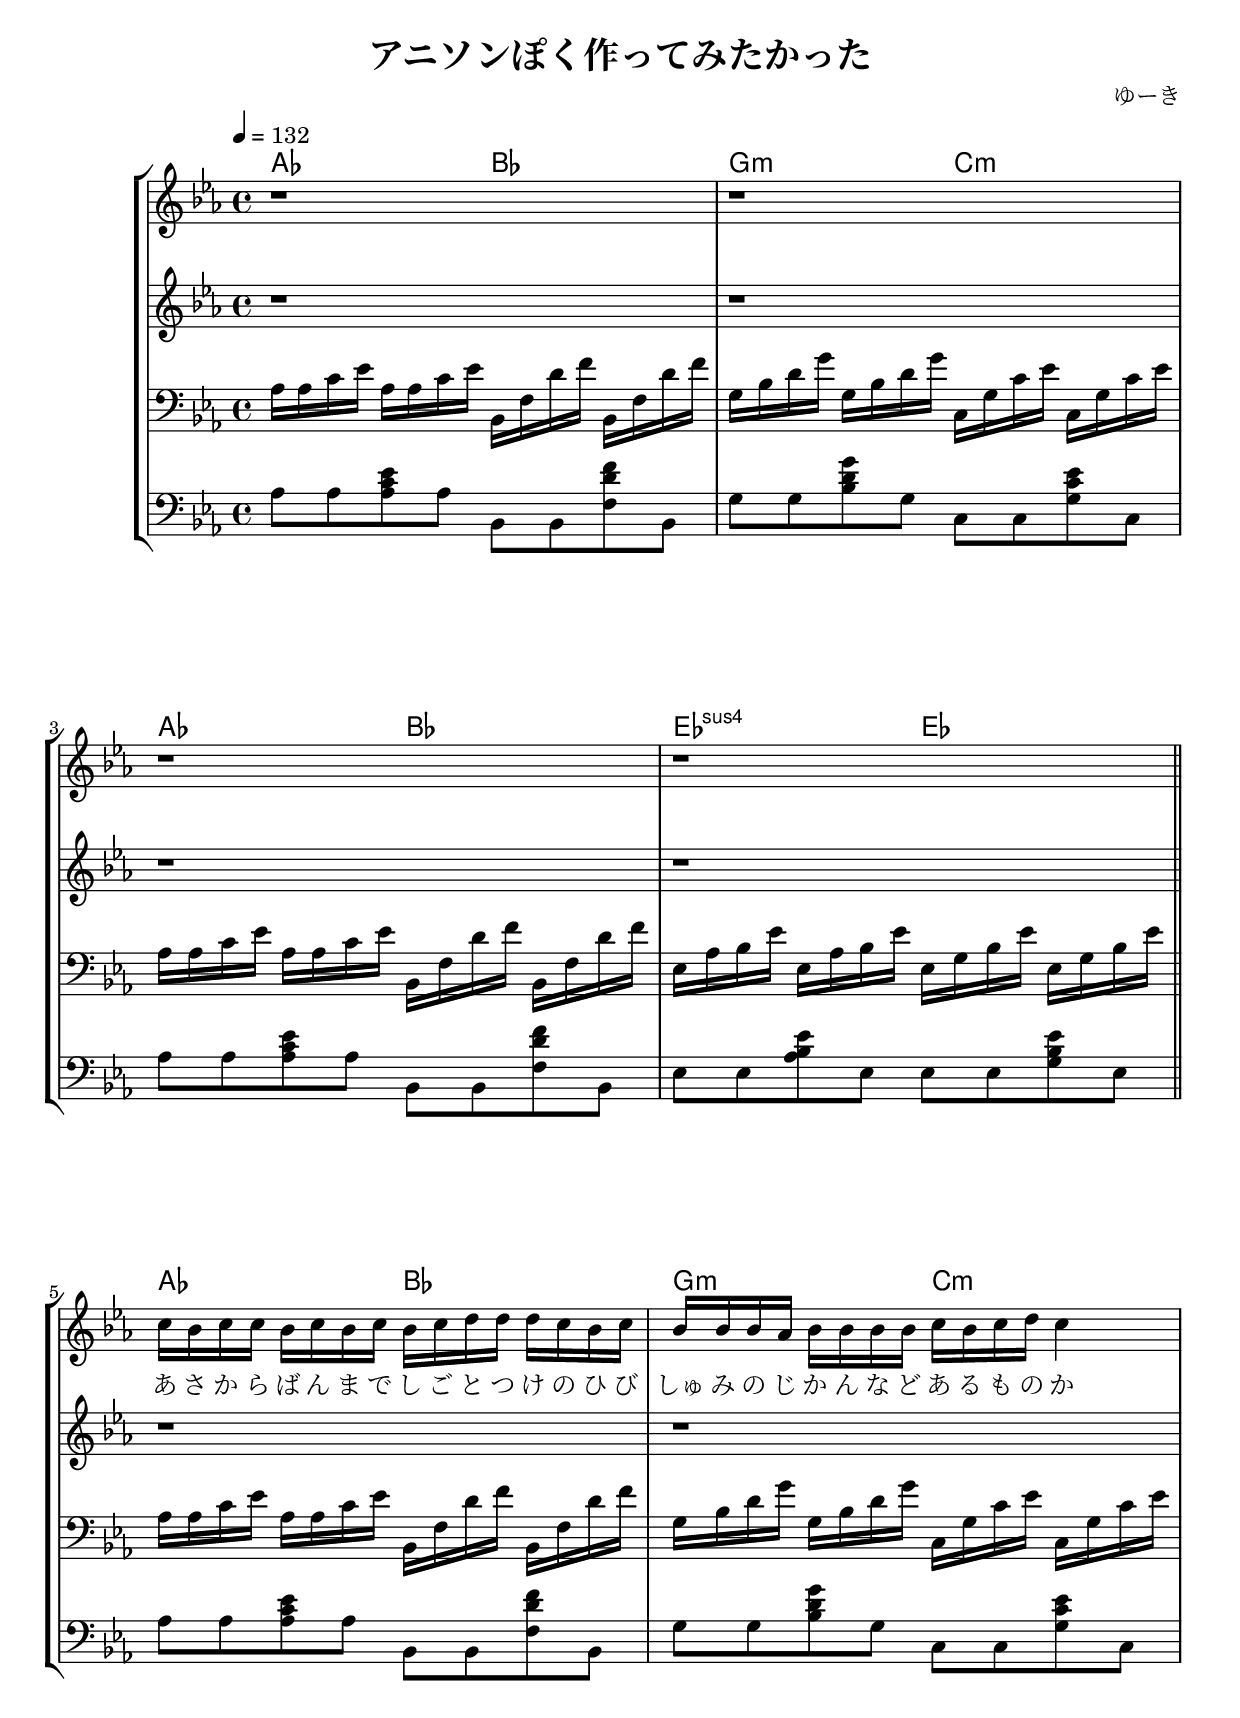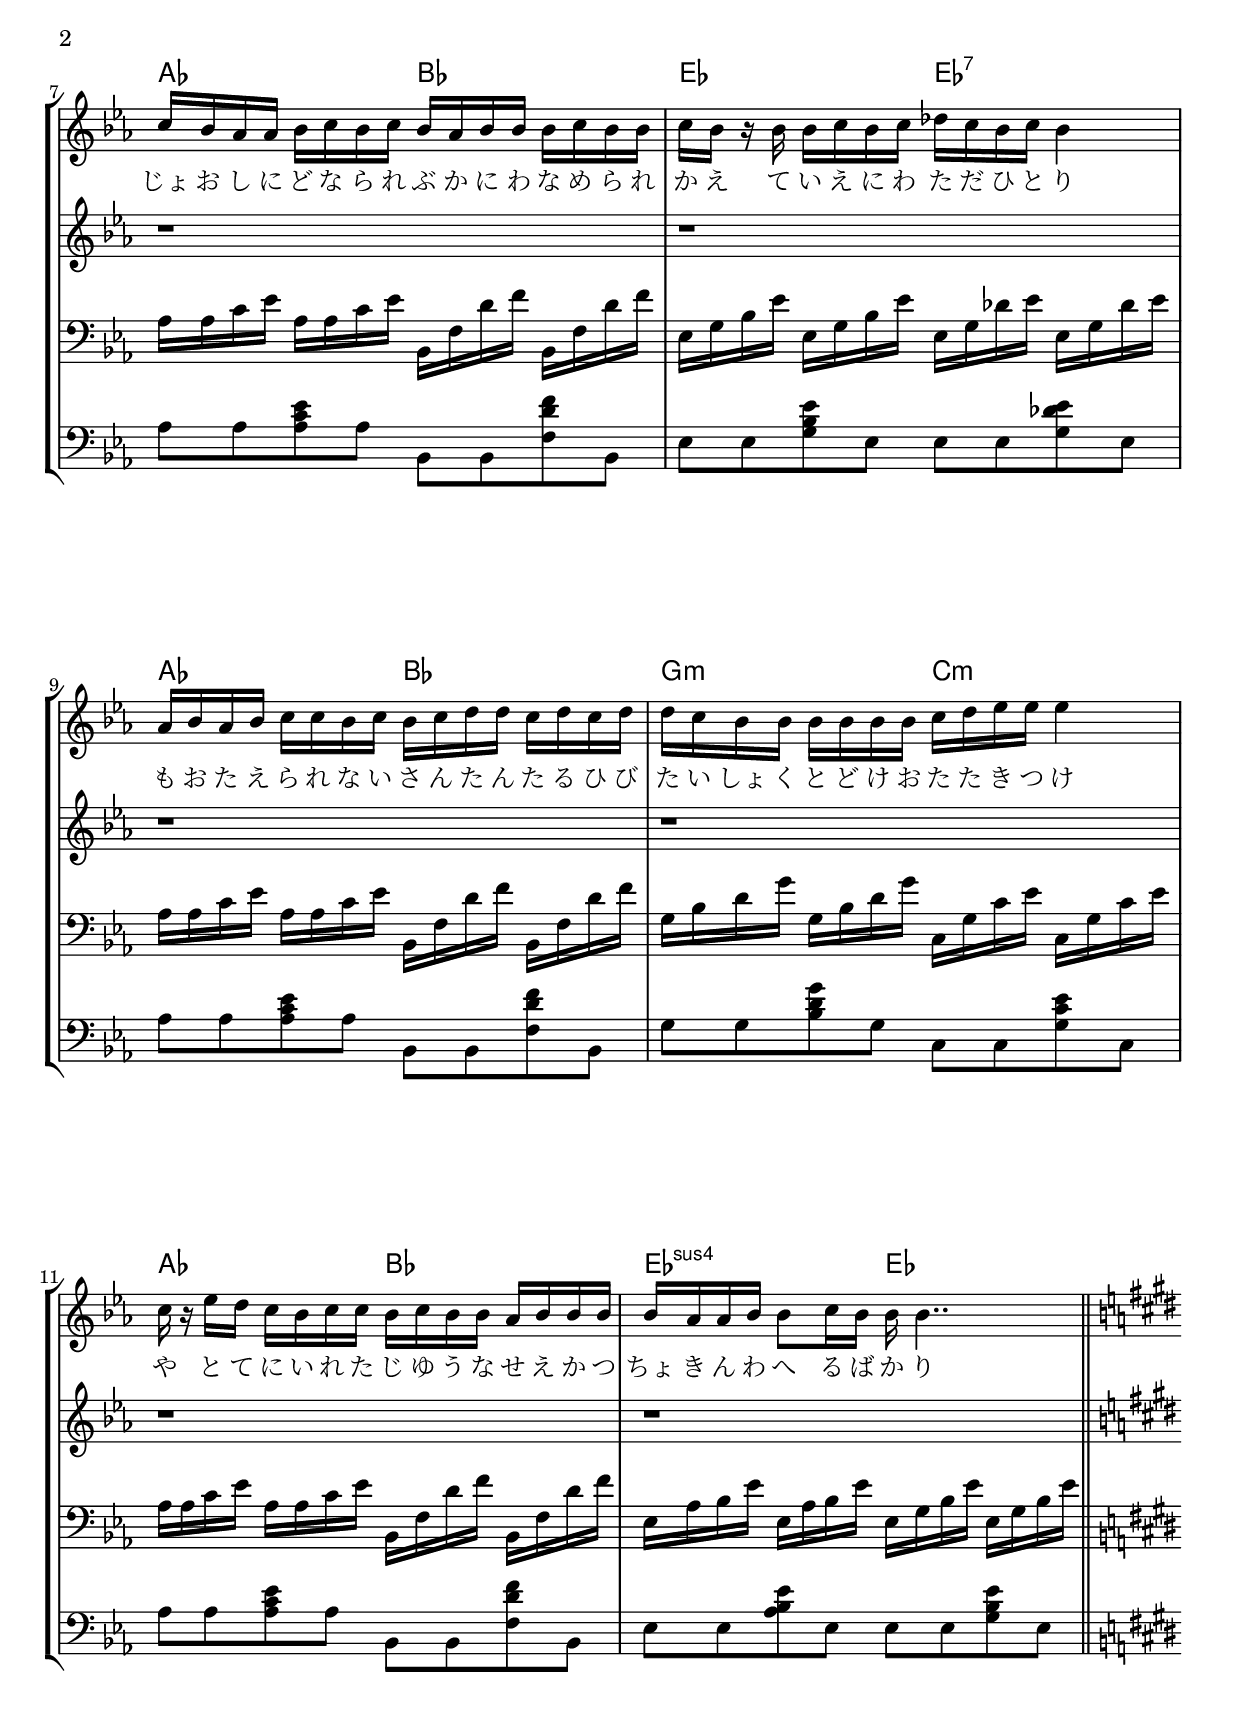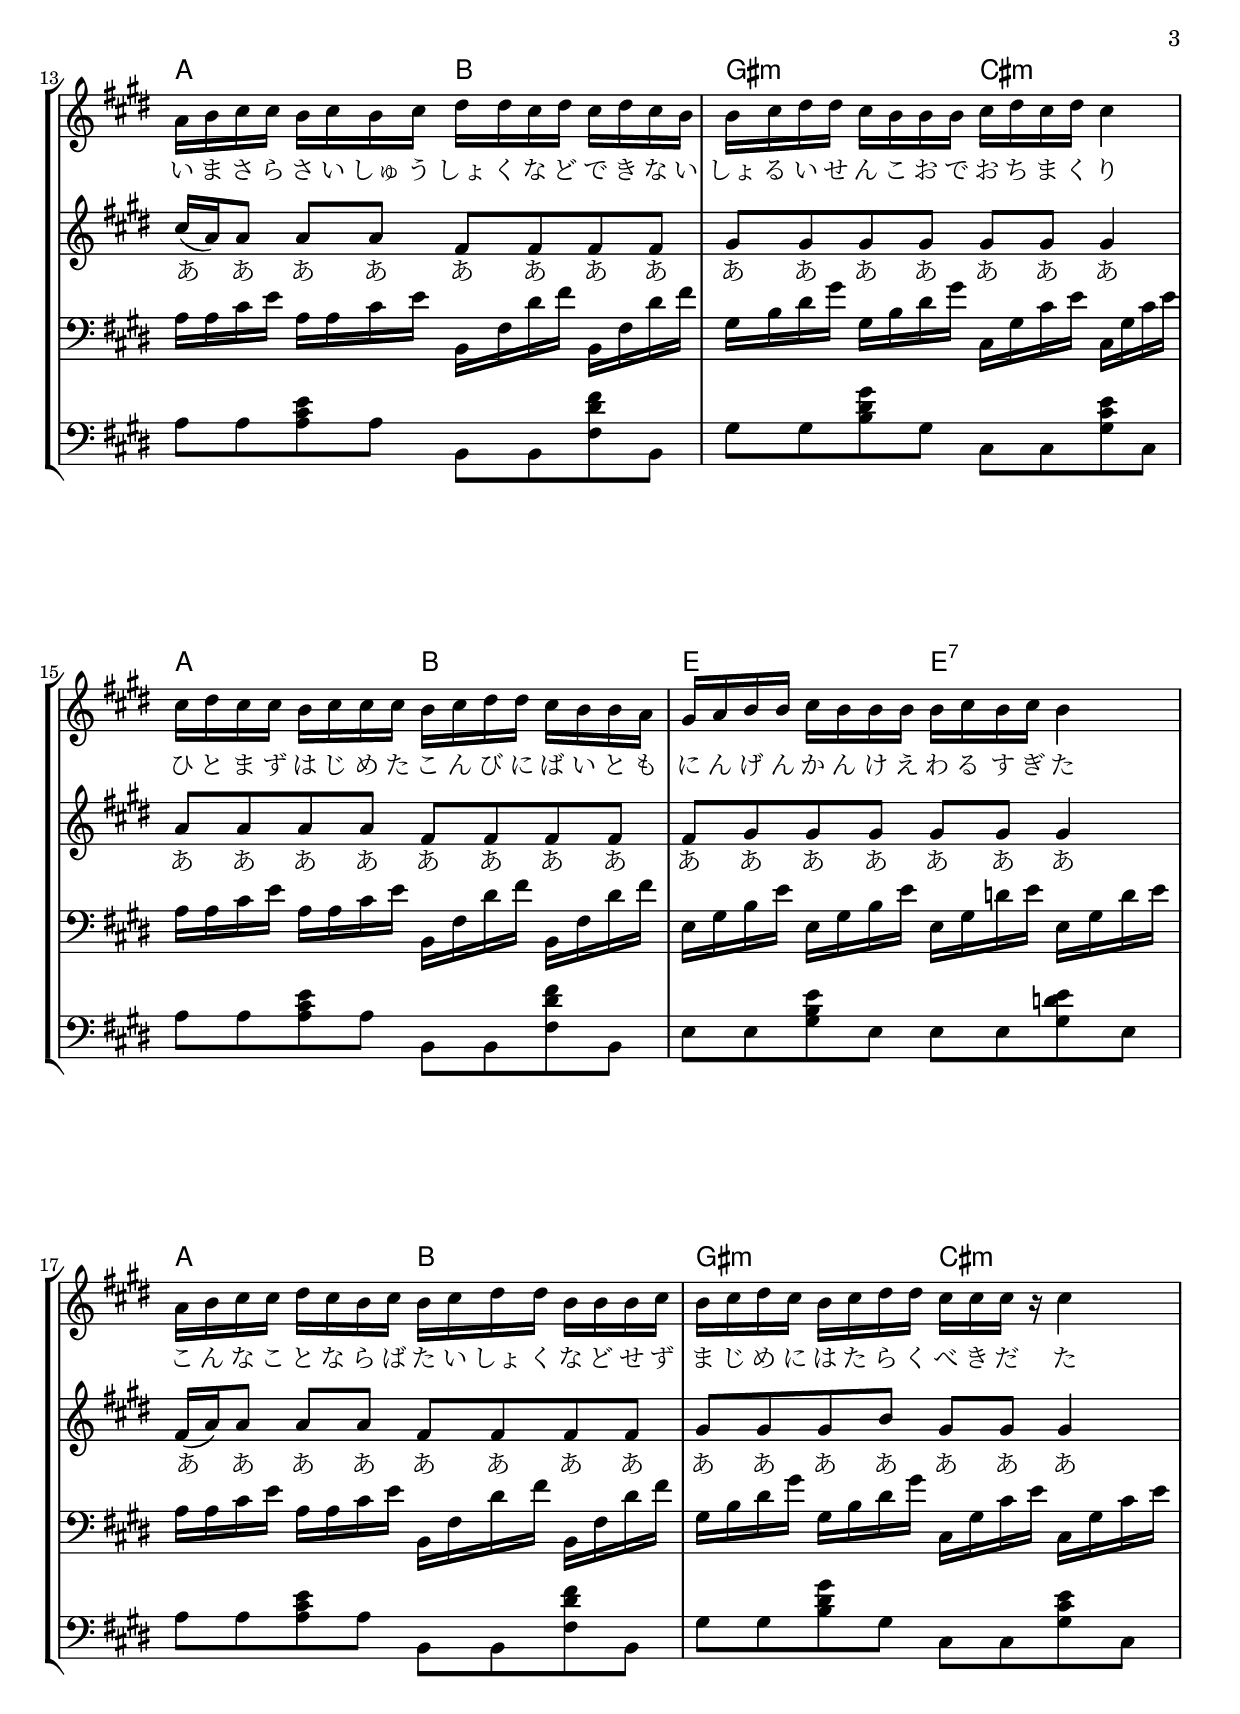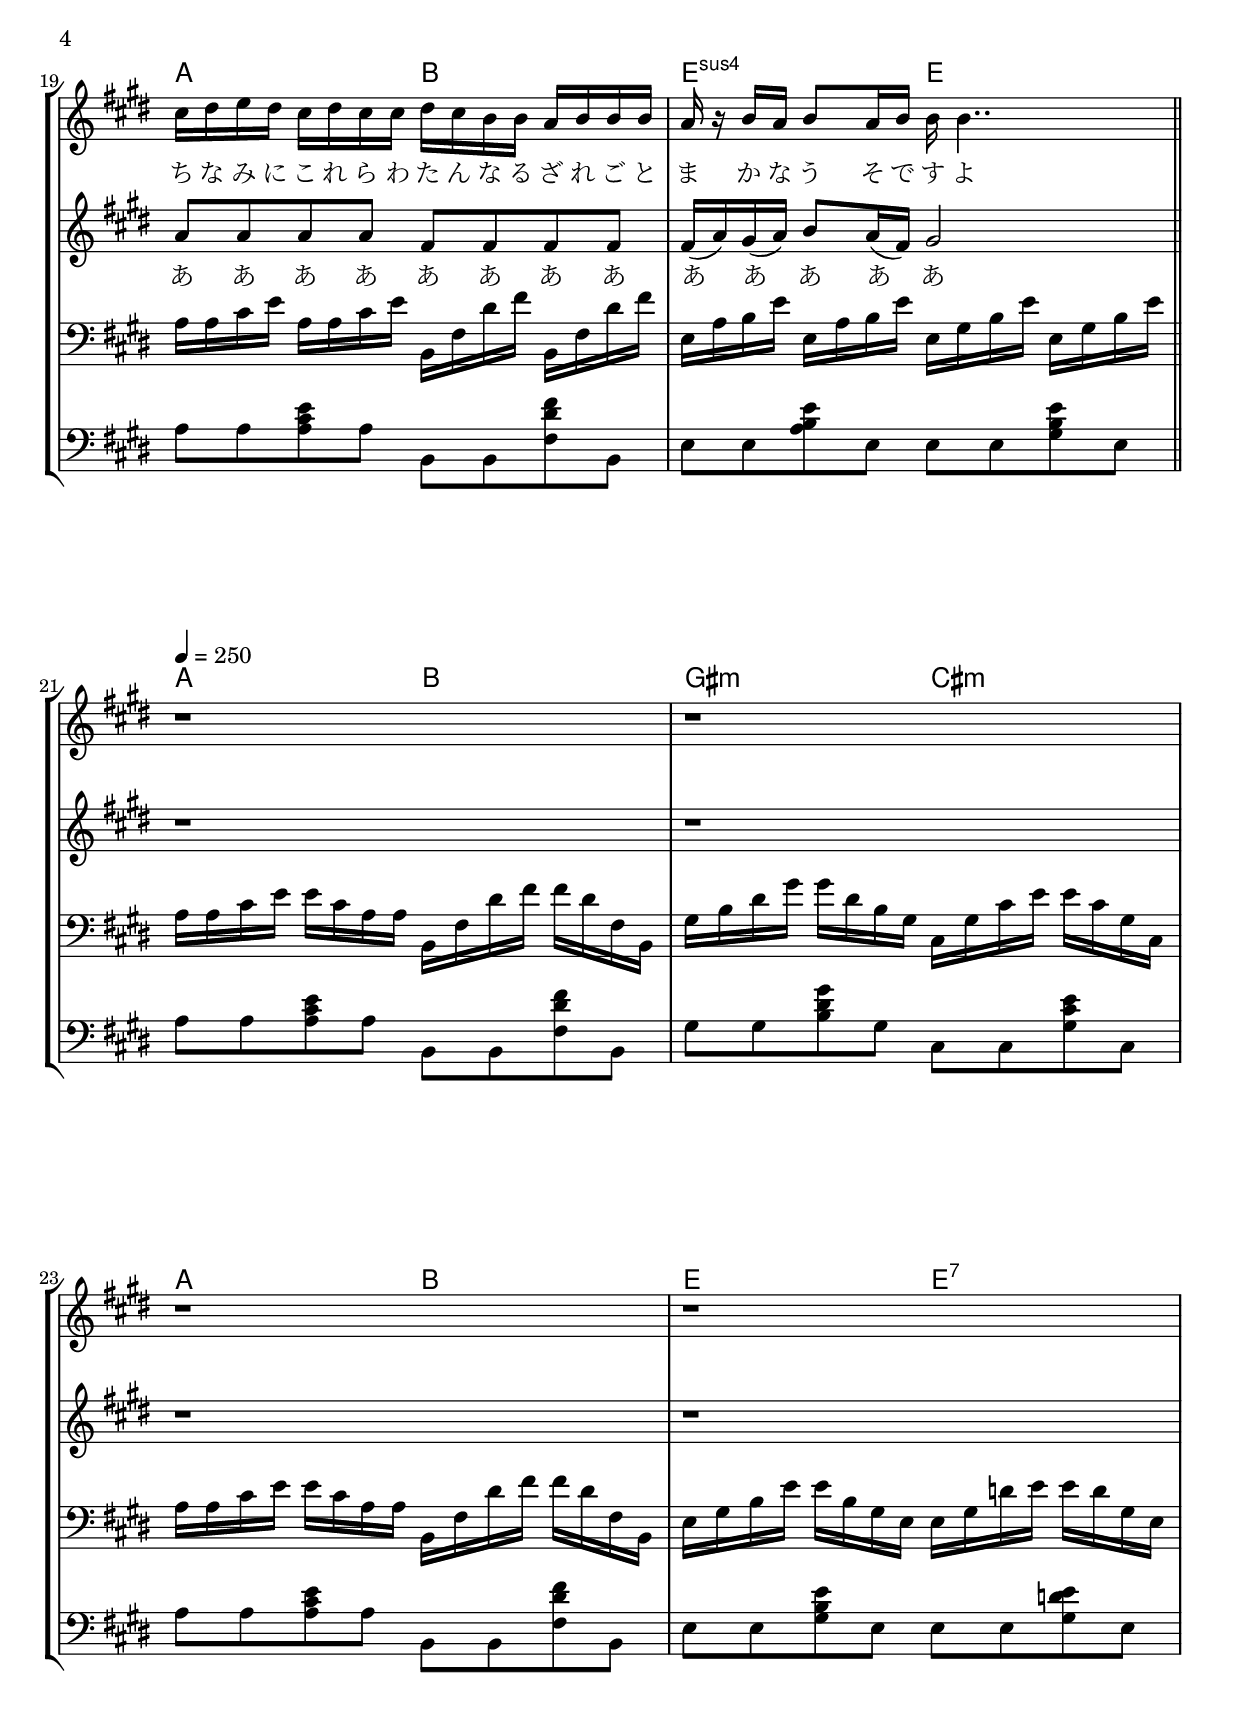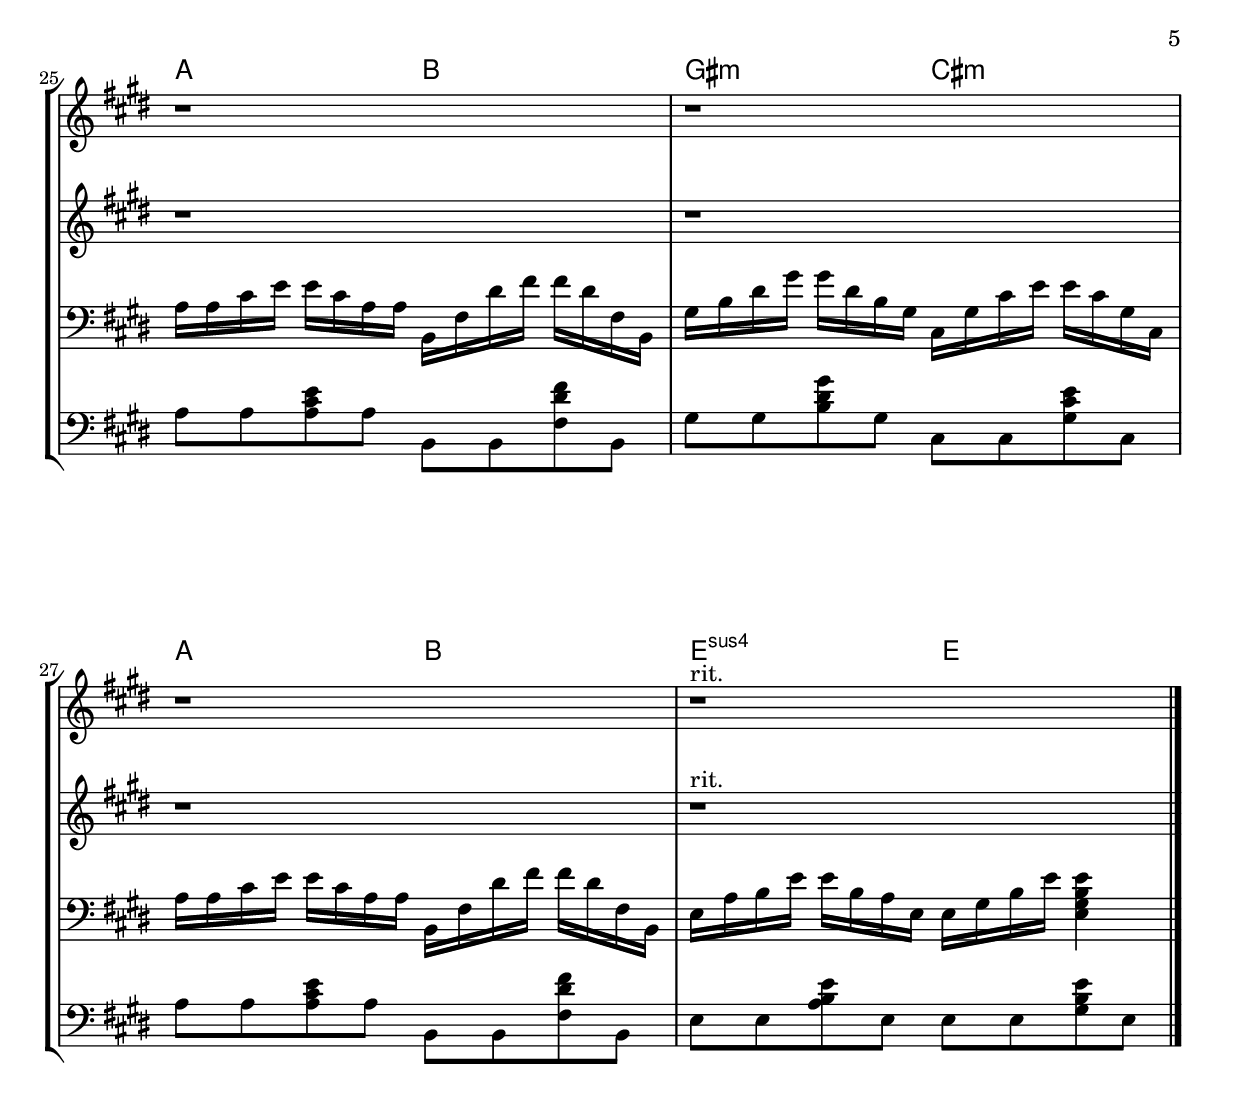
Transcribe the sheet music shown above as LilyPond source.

\version "2.12.1"

\header {
	title = \markup {アニソンぽく作ってみたかった}
	composer = \markup \center-column {ゆーき}
}

harmony = \chordmode {
	as2 bes g:m c:m as bes es:sus4 es 

	as bes g:m c:m as bes es es:7 as bes g:m c:m as bes es:sus4 es 

	a b gis:m cis:m a b e e:7 a b gis:m cis:m a b e:sus4 e 

	a b gis:m cis:m a b e e:7 a b gis:m cis:m a b e:sus4 e 
}

melody = {
	\key es \major
	\tempo 4 = 132
	r1 | r1 | r1 | r1   
	\set Staff.midiInstrument = #"mmi0.48"
	c''16  bes'16  c''16  c''16  bes'16  c''16  bes'16  c''16  bes'16  c''16  d''16  d''16  d''16  c''16  bes'16  c''16 
	bes'16  bes'16  bes'16  as'16  bes'16  bes'16  bes'16  bes'16  c''16  bes'16  c''16  d''16  c''4 
	c''16  bes'16  as'16  as'16  bes'16  c''16  bes'16  c''16  bes'16  as'16  bes'16  bes'16  bes'16  c''16  bes'16  bes'16 
	c''16  bes'16  r16  bes'16  bes'16  c''16  bes'16  c''16  des''16  c''16  bes'16  c''16  bes'4 
	as'16  bes'16  as'16  bes'16  c''16  c''16  bes'16  c''16  bes'16  c''16  d''16  d''16  c''16  d''16  c''16  d''16 
	d''16  c''16  bes'16  bes'16  bes'16  bes'16  bes'16  bes'16  c''16  d''16  es''16  es''16  es''4 
	c''16  r16  es''16  d''16  c''16  bes'16  c''16  c''16  bes'16  c''16  bes'16  bes'16  as'16  bes'16  bes'16  bes'16 
	bes'16  as'16  as'16  bes'16  bes'8  c''16  bes'16  bes'16  bes'4..
	\set Staff.midiInstrument = #"mmi0.48"
		\key e \major
a'16  b'16  cis''16  cis''16  b'16  cis''16  b'16  cis''16  dis''16  dis''16  cis''16  dis''16  cis''16  dis''16  cis''16  b'16 
	b'16  cis''16  dis''16  dis''16  cis''16  b'16  b'16  b'16  cis''16  dis''16  cis''16  dis''16  cis''4 
	cis''16  dis''16  cis''16  cis''16  b'16  cis''16  cis''16  cis''16  b'16  cis''16  dis''16  dis''16  cis''16  b'16  b'16  a'16 
	gis'16  a'16  b'16  b'16  cis''16  b'16  b'16  b'16  b'16  cis''16  b'16  cis''16  b'4 
	a'16  b'16  cis''16  cis''16  dis''16  cis''16  b'16  cis''16  b'16  cis''16  dis''16  dis''16  b'16  b'16  b'16  cis''16 
	b'16  cis''16  dis''16  cis''16  b'16  cis''16  dis''16  dis''16  cis''16  cis''16  cis''16  r16  cis''4 
	cis''16  dis''16  e''16  dis''16  cis''16  dis''16  cis''16  cis''16  dis''16  cis''16  b'16  b'16  a'16  b'16  b'16  b'16 
	a'16  r16  b'16  a'16  b'8  a'16  b'16  b'16  b'4..
	\tempo 4 = 250
	r1 | r1 | r1 | r1 | r1 | r1 | r1 | r1^"rit." \bar "|."
}

words = \lyricmode {
	
	あ  さ  か  ら  ば  ん  ま  で  し  ご  と  つ  け  の  ひ  び  しゅ  み  の  じ  か  ん  な  ど  あ  る  も  の  か  じょ  お  し  に  ど  な  ら  れ  ぶ  か  に  わ  な  め  ら  れ  か  え  て  い  え  に  わ  た  だ  ひ  と  り  も  お  た  え  ら  れ  な  い  さ  ん  た  ん  た  る  ひ  び  た  い  しょ  く  と  ど  け  お  た  た  き  つ  け  や  と  て  に  い  れ  た  じ  ゆ  う  な  せ  え  か  つ  ちょ  き  ん  わ  へ  る  ば  か  り  
	い  ま  さ  ら  さ  い  しゅ  う  しょ  く  な  ど  で  き  な  い  しょ  る  い  せ  ん  こ  お  で  お  ち  ま  く  り  ひ  と  ま  ず  は  じ  め  た  こ  ん  び  に  ば  い  と  も  に  ん  げ  ん  か  ん  け  え  わ  る  す  ぎ  た  こ  ん  な  こ  と  な  ら  ば  た  い  しょ  く  な  ど  せ  ず  ま  じ  め  に  は  た  ら  く  べ  き  だ  た  ち  な  み  に  こ  れ  ら  わ  た  ん  な  る  ざ  れ  ご  と  ま  か  な  う  そ  で  す  よ  
	
}

secondmelody = {
	\key es \major
	\tempo 4 = 132
	r1 | r1 | r1 | r1   
	r1 | r1 | r1 | r1 | r1 | r1 | r1 | r1   
	\set Staff.midiInstrument = #"mmi0.48"
		\key e \major
cis''16  (a'16)  a'8  a'8  a'8  fis'8  fis'8  fis'8  fis'8 
	gis'8  gis'8  gis'8  gis'8  gis'8  gis'8  gis'4 
	a'8  a'8  a'8  a'8  fis'8  fis'8  fis'8  fis'8 
	fis'8  gis'8  gis'8  gis'8  gis'8  gis'8  gis'4 
	fis'16  (a'16)  a'8  a'8  a'8  fis'8  fis'8  fis'8  fis'8 
	gis'8  gis'8  gis'8  b'8  gis'8  gis'8  gis'4 
	a'8  a'8  a'8  a'8  fis'8  fis'8  fis'8  fis'8 
	fis'16  (a'16)  gis'16  (a'16)  b'8  a'16  (fis'16)  gis'2
	\tempo 4 = 250
	r1 | r1 | r1 | r1 | r1 | r1 | r1 | r1^"rit." \bar "|."
}

secondwords = \lyricmode {
	
	
	あ  あ  あ  あ  あ  あ  あ  あ  あ  あ  あ  あ  あ  あ  あ  あ  あ  あ  あ  あ  あ  あ  あ  あ  あ  あ  あ  あ  あ  あ  あ  あ  あ  あ  あ  あ  あ  あ  あ  あ  あ  あ  あ  あ  あ  あ  あ  あ  あ  あ  あ  あ  あ  あ  あ  あ  あ  あ  
	
}

tempochange = {
	\tempo 4 = 132
	r1 | r1 | r1 | r1 \bar "||"
	\tempo 4 = 132
	r1 | r1 | r1 | r1 | r1 | r1 | r1 | r1 \bar "||"
	\tempo 4 = 132
	r1 | r1 | r1 | r1 | r1 | r1 | r1 | r1 \bar "||"
	\tempo 4 = 250
	r1 | r1 | r1 | r1 | r1 | r1 | r1 | \tempo 4 = 187 r2 \tempo 4 = 166 r2 \bar "|."
}

mainacc = {
	\clef bass
	\set Staff.midiInstrument = #"Lead 1 (square)"
	\key es \major
	\tempo 4 = 132
	as16 as c' es' as as c' es'
	bes,16 f d' f' bes, f d' f'
	g16 bes d' g' g bes d' g'
	c16 g c' es' c g c' es'
	as16 as c' es' as as c' es'
	bes,16 f d' f' bes, f d' f'
	es16 as bes es' es as bes es'
	es16 g bes es' es g bes es'
	\bar "||"

	\set Staff.midiInstrument = #"Lead 1 (square)"
	as16 as c' es' as as c' es'
	bes,16 f d' f' bes, f d' f'
	g16 bes d' g' g bes d' g'
	c16 g c' es' c g c' es'
	as16 as c' es' as as c' es'
	bes,16 f d' f' bes, f d' f'
	es16 g bes es' es g bes es'
	es16 g des' es' es g des' es'
	as16 as c' es' as as c' es'
	bes,16 f d' f' bes, f d' f'
	g16 bes d' g' g bes d' g'
	c16 g c' es' c g c' es'
	as16 as c' es' as as c' es'
	bes,16 f d' f' bes, f d' f'
	es16 as bes es' es as bes es'
	es16 g bes es' es g bes es'
	\bar "||"

	\set Staff.midiInstrument = #"Lead 1 (square)"
	\key e \major
	a16 a cis' e' a a cis' e'
	b,16 fis dis' fis' b, fis dis' fis'
	gis16 b dis' gis' gis b dis' gis'
	cis16 gis cis' e' cis gis cis' e'
	a16 a cis' e' a a cis' e'
	b,16 fis dis' fis' b, fis dis' fis'
	e16 gis b e' e gis b e'
	e16 gis d' e' e gis d' e'
	a16 a cis' e' a a cis' e'
	b,16 fis dis' fis' b, fis dis' fis'
	gis16 b dis' gis' gis b dis' gis'
	cis16 gis cis' e' cis gis cis' e'
	a16 a cis' e' a a cis' e'
	b,16 fis dis' fis' b, fis dis' fis'
	e16 a b e' e a b e'
	e16 gis b e' e gis b e'
	\bar "||"

	\set Staff.midiInstrument = #"Lead 1 (square)"
	\tempo 4 = 250
	a16 a cis' e' e' cis' a a
	b,16 fis dis' fis' fis' dis' fis b,
	gis16 b dis' gis' gis' dis' b gis
	cis16 gis cis' e' e' cis' gis cis
	a16 a cis' e' e' cis' a a
	b,16 fis dis' fis' fis' dis' fis b,
	e16 gis b e' e' b gis e
	e16 gis d' e' e' d' gis e
	a16 a cis' e' e' cis' a a
	b,16 fis dis' fis' fis' dis' fis b,
	gis16 b dis' gis' gis' dis' b gis
	cis16 gis cis' e' e' cis' gis cis
	a16 a cis' e' e' cis' a a
	b,16 fis dis' fis' fis' dis' fis b,
	e16 a b e' e' b a e
	e16 gis b e' <e gis b e'>4
	\bar "|."
}

subacc = {
	\clef bass
	\set Staff.midiInstrument = #"Synth Bass 1"
	\key es \major
	\tempo 4 = 132
	as8 as8 <as c' es'>8 as8
	bes,8 bes,8 <f d' f'>8 bes,8
	g8 g8 <bes d' g'>8 g8
	c8 c8 <g c' es'>8 c8
	as8 as8 <as c' es'>8 as8
	bes,8 bes,8 <f d' f'>8 bes,8
	es8 es8 <as bes es'>8 es8
	es8 es8 <g bes es'>8 es8
	\bar "||"

	\set Staff.midiInstrument = #"Synth Bass 1"
	as8 as8 <as c' es'>8 as8
	bes,8 bes,8 <f d' f'>8 bes,8
	g8 g8 <bes d' g'>8 g8
	c8 c8 <g c' es'>8 c8
	as8 as8 <as c' es'>8 as8
	bes,8 bes,8 <f d' f'>8 bes,8
	es8 es8 <g bes es'>8 es8
	es8 es8 <g des' es'>8 es8
	as8 as8 <as c' es'>8 as8
	bes,8 bes,8 <f d' f'>8 bes,8
	g8 g8 <bes d' g'>8 g8
	c8 c8 <g c' es'>8 c8
	as8 as8 <as c' es'>8 as8
	bes,8 bes,8 <f d' f'>8 bes,8
	es8 es8 <as bes es'>8 es8
	es8 es8 <g bes es'>8 es8
	\bar "||"

	\set Staff.midiInstrument = #"Synth Bass 2"
	\key e \major
	a8 a8 <a cis' e'>8 a8
	b,8 b,8 <fis dis' fis'>8 b,8
	gis8 gis8 <b dis' gis'>8 gis8
	cis8 cis8 <gis cis' e'>8 cis8
	a8 a8 <a cis' e'>8 a8
	b,8 b,8 <fis dis' fis'>8 b,8
	e8 e8 <gis b e'>8 e8
	e8 e8 <gis d' e'>8 e8
	a8 a8 <a cis' e'>8 a8
	b,8 b,8 <fis dis' fis'>8 b,8
	gis8 gis8 <b dis' gis'>8 gis8
	cis8 cis8 <gis cis' e'>8 cis8
	a8 a8 <a cis' e'>8 a8
	b,8 b,8 <fis dis' fis'>8 b,8
	e8 e8 <a b e'>8 e8
	e8 e8 <gis b e'>8 e8
	\bar "||"

	\set Staff.midiInstrument = #"Synth Bass 2"
	\tempo 4 = 250
	a8 a8 <a cis' e'>8 a8
	b,8 b,8 <fis dis' fis'>8 b,8
	gis8 gis8 <b dis' gis'>8 gis8
	cis8 cis8 <gis cis' e'>8 cis8
	a8 a8 <a cis' e'>8 a8
	b,8 b,8 <fis dis' fis'>8 b,8
	e8 e8 <gis b e'>8 e8
	e8 e8 <gis d' e'>8 e8
	a8 a8 <a cis' e'>8 a8
	b,8 b,8 <fis dis' fis'>8 b,8
	gis8 gis8 <b dis' gis'>8 gis8
	cis8 cis8 <gis cis' e'>8 cis8
	a8 a8 <a cis' e'>8 a8
	b,8 b,8 <fis dis' fis'>8 b,8
	e8 e8 <a b e'>8 e8
	e8 e8 <gis b e'>8 e8
	\bar "|."
}

percA = {
	\drummode {
	r8 hho8 hho8 hho8 hho8 hho8 hho8 hho8  |hho8 hho8 hho8 hho8 hho8 hho8 hho8 hho8  |r8 hho8 hho8 hho8 hho8 hho8 hho8 hho8  |hho8 hho8 hho2.  \bar "||"
	r8 hho8 hho8 hho8 hho8 hho8 hho8 hho8  |hho8 hho8 hho8 hho8 hho8 hho8 hho8 hho8  |r8 hho8 hho8 hho8 hho8 hho8 hho8 hho8  |hho8 hho8 hho8 hho8 hho2  |r8 hho8 hho8 hho8 hho8 hho8 hho8 hho8  |hho8 hho8 hho8 hho8 hho8 hho8 hho8 hho8  |r8 hho8 hho8 hho8 hho8 hho8 hho8 hho8  |hho8 hho8 hho2.  \bar "||"
	r8 hho8 hho8 hho8 hho8 hho8 hho8 hho8  |hho8 hho8 hho8 hho8 hho8 hho8 hho8 hho8  |r8 hho8 hho8 hho8 hho8 hho8 hho8 hho8  |hho8 hho8 hho8 hho8 hho2  |r8 hho8 hho8 hho8 hho8 hho8 hho8 hho8  |hho8 hho8 hho8 hho8 hho8 hho8 hho8 hho8  |r8 hho8 hho8 hho8 hho8 hho8 hho8 hho8  |hho8 hho8 hho2.  \bar "||"
	r8 hho8 hho8 hho8 hho8 hho8 hho8 hho8  |hho8 hho8 hho8 hho8 hho8 hho8 hho8 hho8  |r8 hho8 hho8 hho8 hho8 hho8 hho8 hho8  |hho8 hho8 hho8 hho8 hho2  |r8 hho8 hho8 hho8 hho8 hho8 hho8 hho8  |hho8 hho8 hho8 hho8 hho8 hho8 hho8 hho8  |r8 hho8 hho8 hho8 hho8 hho8 hho8 hho8  |hho8 hho8 hho2.  \bar "|."
	}
}

percB = {
	\drummode {
	r8 sn4 sn4 sn4 sn8  |r8 sn4 sn4 sn4 sn8  |r8 sn4 sn4 sn4 sn8  |r8 sn8. sn16 sn8 sn16 sn16 sn16 sn8. sn8  \bar "||"
	r8 sn4 sn4 sn4 sn8  |r8 sn4 sn4 sn4 sn8  |r8 sn4 sn4 sn4 sn8  |r8 sn4 sn8 sn8 sn16 sn4 r16  |r8 sn4 sn4 sn4 sn8  |r8 sn4 sn4 sn4 sn8  |r8 sn4 sn4 sn4 sn8  |r8 sn8. sn16 sn8 sn16 sn16 sn16 sn8. sn8  \bar "||"
	r8 sn4 sn4 sn4 sn8  |r8 sn4 sn4 sn4 sn8  |r8 sn4 sn4 sn4 sn8  |r8 sn4 sn8 sn8 sn16 sn4 r16  |r8 sn4 sn4 sn4 sn8  |r8 sn4 sn4 sn4 sn8  |r8 sn4 sn4 sn4 sn8  |r8 sn8. sn16 sn8 sn16 sn16 sn16 sn8. sn8  \bar "||"
	r8 sn4 sn4 sn4 sn8  |r8 sn4 sn4 sn4 sn8  |r8 sn4 sn4 sn4 sn8  |r8 sn4 sn8 sn8 sn16 sn4 r16  |r8 sn4 sn4 sn4 sn8  |r8 sn4 sn4 sn4 sn8  |r8 sn4 sn4 sn4 sn8  |r8 sn8. sn16 sn8 sn16 sn16 sn16 sn8. sn8  \bar "|."
	}
}

percC = {
	\drummode {
	bd4 bd4 bd8. bd8 bd8.  |bd4 bd4 bd8. bd8 bd8.  |bd4 bd4 bd8. bd8 bd8.  |bd8 bd8 bd8. bd8. bd8 bd8 bd8  \bar "||"
	bd4 bd4 bd8. bd8 bd8.  |bd4 bd4 bd8. bd8 bd8.  |bd4 bd4 bd8. bd8 bd8.  |bd4 bd4 r16 bd4. r16  |bd4 bd4 bd8. bd8 bd8.  |bd4 bd4 bd8. bd8 bd8.  |bd4 bd4 bd8. bd8 bd8.  |bd8 bd8 bd8. bd8. bd8 bd8 bd8  \bar "||"
	bd4 bd4 bd8. bd8 bd8.  |bd4 bd4 bd8. bd8 bd8.  |bd4 bd4 bd8. bd8 bd8.  |bd4 bd4 r16 bd4. r16  |bd4 bd4 bd8. bd8 bd8.  |bd4 bd4 bd8. bd8 bd8.  |bd4 bd4 bd8. bd8 bd8.  |bd8 bd8 bd8. bd8. bd8 bd8 bd8  \bar "||"
	bd4 bd4 bd8. bd8 bd8.  |bd4 bd4 bd8. bd8 bd8.  |bd4 bd4 bd8. bd8 bd8.  |bd4 bd4 r16 bd4. r16  |bd4 bd4 bd8. bd8 bd8.  |bd4 bd4 bd8. bd8 bd8.  |bd4 bd4 bd8. bd8 bd8.  |bd8 bd8 bd8. bd8. bd8 bd8 bd8  \bar "|."
	}
}

percD = {
	\drummode {
	cymc1  |r1  |cymc1  |r1  \bar "||"
	cymc1  |r1  |cymc1  |r1  |cymc1  |r1  |cymc1  |r1  \bar "||"
	cymc1  |r1  |cymc1  |r1  |cymc1  |r1  |cymc1  |r1  \bar "||"
	cymc1  |r1  |cymc1  |r1  |cymc1  |r1  |cymc1  |r1  \bar "|."
	}
}

percE = {
	\drummode {
	r1 |r1 |r1 |r2. tommh16 tommh8.  \bar "||"
	r1 |r1 |r1 |r2. tommh16 tommh8.  |r1 |r1 |r1 |r2. tommh16 tommh8.  \bar "||"
	r1 |r1 |r1 |r2. tommh16 tommh8.  |r1 |r1 |r1 |r2. tommh16 tommh8.  \bar "||"
	r1 |r1 |r1 |r2. tommh16 tommh8.  |r1 |r1 |r1 |r2. tommh16 tommh8.  \bar "|."
	}
}

percF = {
	\drummode {
	r1 |r1 |r1 |r2. r8 tomfh8  \bar "||"
	r1 |r1 |r1 |r2. r8 tomfh16 tomfh16  |r1 |r1 |r1 |r2. r8 tomfh8  \bar "||"
	r1 |r1 |r1 |r2. r8 tomfh16 tomfh16  |r1 |r1 |r1 |r2. r8 tomfh8  \bar "||"
	r1 |r1 |r1 |r2. r8 tomfh16 tomfh16  |r1 |r1 |r1 |r2. r8 tomfh8  \bar "|."
	}
}

percG = {
	\drummode {
	r1 |r1 |r1 |r2. tomml16 tomml8.  \bar "||"
	r1 |r1 |r1 |r1 |r1 |r1 |r1 |r2. tomml16 tomml8.  \bar "||"
	r1 |r1 |r1 |r1 |r1 |r1 |r1 |r2. tomml16 tomml8.  \bar "||"
	r1 |r1 |r1 |r1 |r1 |r1 |r1 |r2. tomml16 tomml8.  \bar "|."
	}
}

\score {
	<<
		\new StaffGroup <<
			\new ChordNames {\harmony}
			\new Voice = "melody" {\melody}
			\new Lyrics \lyricsto "melody" \words
			\new Voice = "secondmelody" {\secondmelody}
			\new Lyrics \lyricsto "secondmelody" \secondwords
			\new Staff = "mainacc" {\mainacc}
			\new Staff = "subacc" {\subacc}
		>>
	>>
	\layout { }
}
